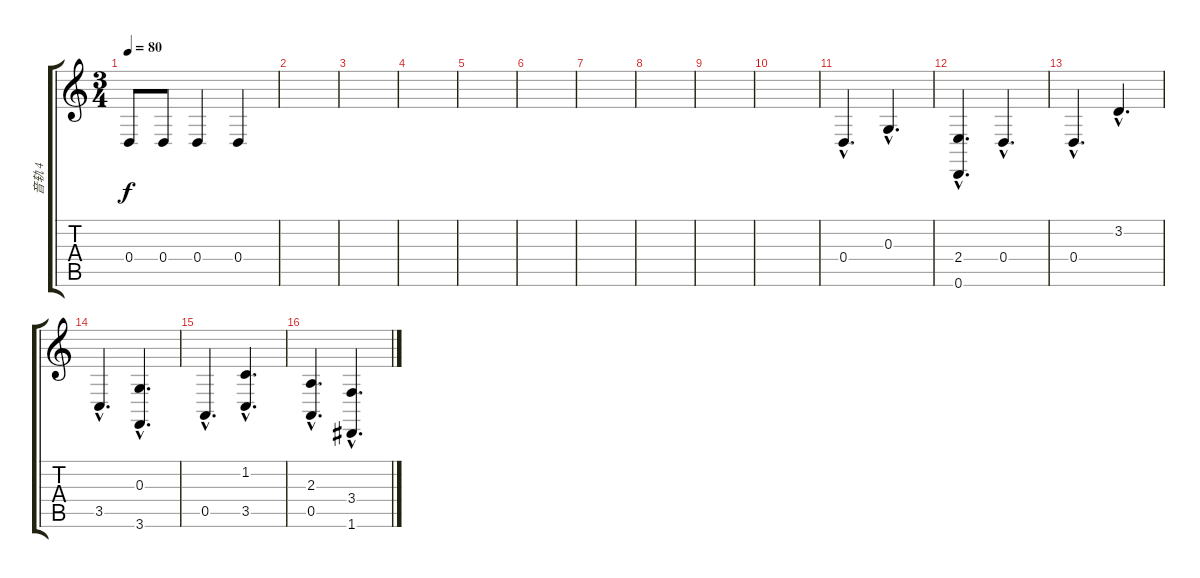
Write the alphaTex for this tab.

\track ("音轨 4" "音轨 4") {instrument tremolostrings}
\staff {score tabs}
\tuning (E4 B3 G3 D3 A2 D2) {hide}
\ts (3 4)
\tempo 80
\clef g2
\ks c
0.4.8{dy f} 0.4.8 0.4.4 0.4.4 |
|
|
|
|
|
|
|
|
|
0.4{hac}.4{d} 0.3{hac}.4{d} |
(2.4{hac} 0.6{hac}).4{d} 0.4{hac}.4{d} |
0.4{hac}.4{d} 3.2{hac}.4{d} |
3.5{hac}.4{d} (0.3{hac} 3.6{hac}).4{d} |
0.5{hac}.4{d} (1.2{hac} 3.5{hac}).4{d} |
(2.3{hac} 0.5{hac}).4{d} (3.4{hac} 1.6{hac}).4{d}
